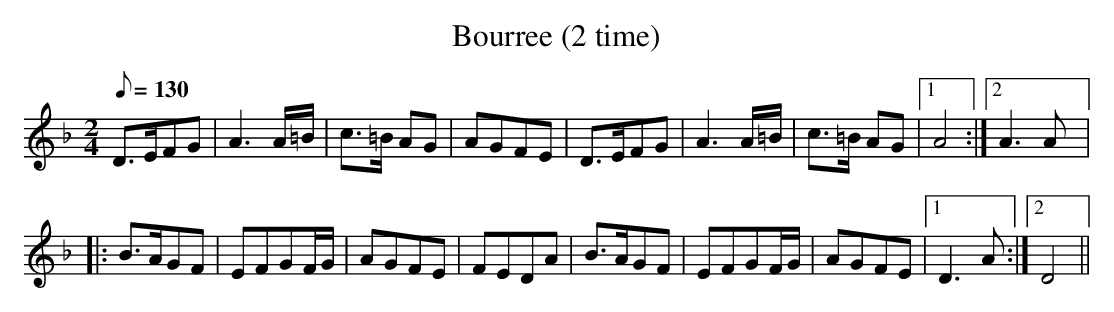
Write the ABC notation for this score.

X:1
T:Bourree (2 time)
L:1/8
M:2/4
Q:130
K:D minor
D>EFG|A3A/=B/|c>=B AG|AGFE|D>EFG|A3A/=B/|c>=B AG|1A4:|2A3A|:
B>AGF|EFGF/G/|AGFE|FEDA|B>AGF|EFGF/G/|AGFE|1D3A:|2D4||
